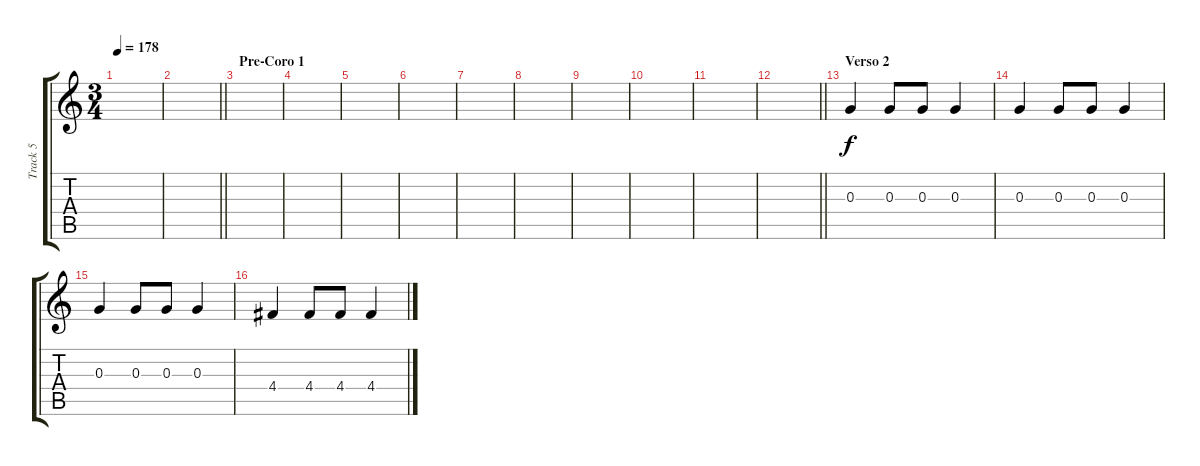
\track ("Track 5" "Track 5") {instrument electricguitarclean}
\staff {score tabs}
\tuning (E4 B3 G3 D3 A2 E2) {hide}
\ts (3 4)
\tempo 178
\clef g2
\ks c
|
\barLineRight lightlight
|
\section ("" "Pre-Coro 1")
|
|
|
|
|
|
|
|
|
\barLineRight lightlight
|
\section ("" "Verso 2")
0.3.4 0.3.8 0.3.8 0.3.4 |
0.3.4 0.3.8 0.3.8 0.3.4 |
0.3.4 0.3.8 0.3.8 0.3.4 |
4.4.4 4.4.8 4.4.8 4.4.4
